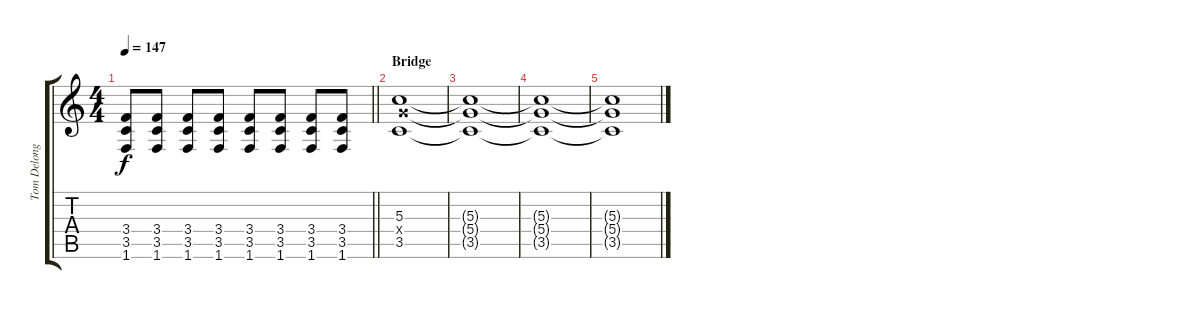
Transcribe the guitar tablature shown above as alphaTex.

\track ("Tom Delonge - Guitar" "Tom Delong") {instrument distortionguitar}
\staff {score tabs}
\tuning (E4 B3 G3 D3 A2 E2) {hide}
\ts (4 4)
\tempo 147
\clef g2
\barLineRight lightlight
\ks c
(3.4 3.5 1.6).8{dy f} (3.4 3.5 1.6).8 (3.4 3.5 1.6).8 (3.4 3.5 1.6).8 (3.4 3.5 1.6).8 (3.4 3.5 1.6).8 (3.4 3.5 1.6).8 (3.4 3.5 1.6).8 |
\section ("" "Bridge")
(5.3 5.4{x} 3.5).1{volume 0} |
(5.3{t} 5.4{t} 3.5{t}).1 |
(5.3{t} 5.4{t} 3.5{t}).1 |
(5.3{t} 5.4{t} 3.5{t}).1
